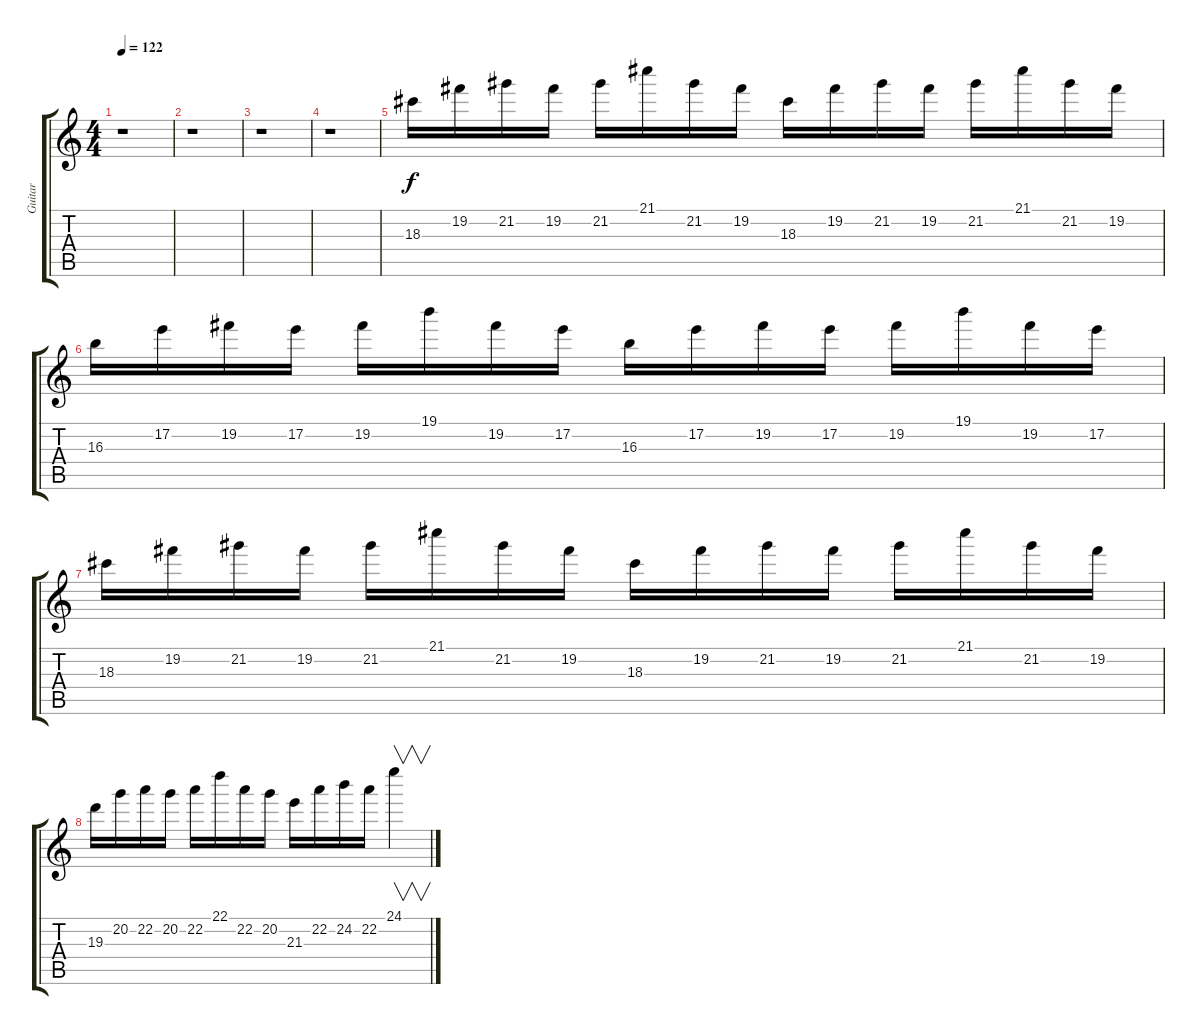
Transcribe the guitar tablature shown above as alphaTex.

\track ("Guitar" "Guitar") {instrument distortionguitar}
\staff {score tabs}
\tuning (E4 B3 G3 D3 A2 E2) {hide}
\ts (4 4)
\tempo 122
\clef g2
\ks c
r.1{dy f instrument distortionguitar} |
r.1 |
r.1 |
r.1 |
18.3.16 19.2.16 21.2.16 19.2.16 21.2.16 21.1.16 21.2.16 19.2.16 18.3.16 19.2.16 21.2.16 19.2.16 21.2.16 21.1.16 21.2.16 19.2.16 |
16.3.16 17.2.16 19.2.16 17.2.16 19.2.16 19.1.16 19.2.16 17.2.16 16.3.16 17.2.16 19.2.16 17.2.16 19.2.16 19.1.16 19.2.16 17.2.16 |
18.3.16 19.2.16 21.2.16 19.2.16 21.2.16 21.1.16 21.2.16 19.2.16 18.3.16 19.2.16 21.2.16 19.2.16 21.2.16 21.1.16 21.2.16 19.2.16 |
19.3.16 20.2.16 22.2.16 20.2.16 22.2.16 22.1.16 22.2.16 20.2.16 21.3.16 22.2.16 24.2.16 22.2.16 24.1.4{v}
